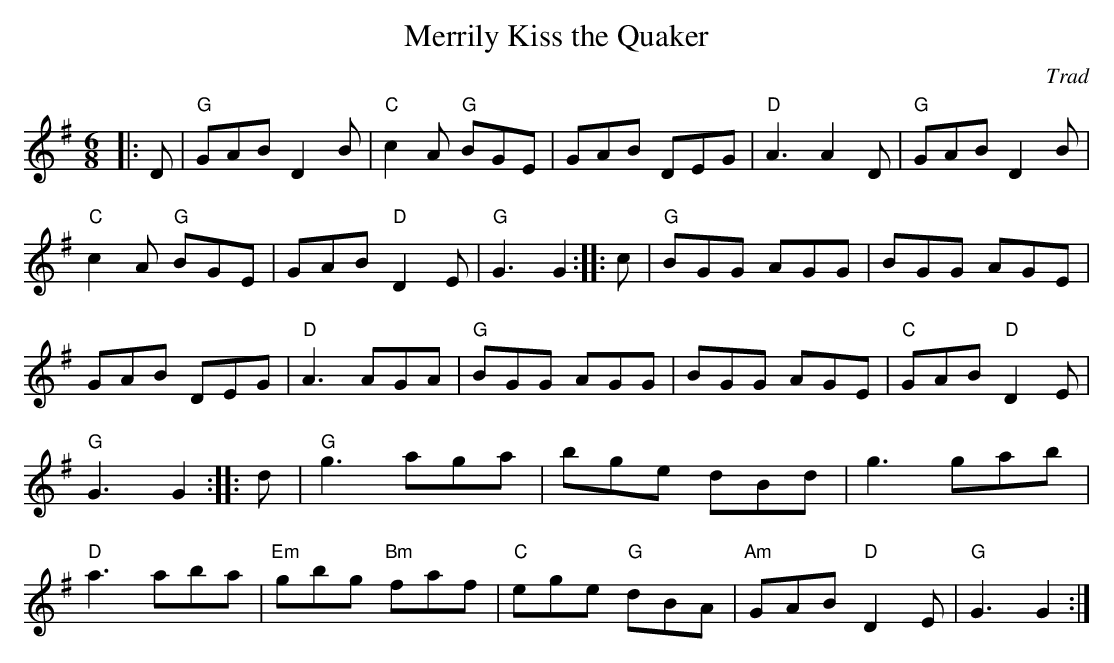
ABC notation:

X:1
T:Merrily Kiss the Quaker
C:Trad
M:6/8
L:1/8
E:12
K:G
|:D|"G"GAB D2B|"C"c2A "G"BGE|GAB DEG|"D"A3 A2D|\
"G"GAB D2B|"C"c2A "G"BGE|GAB "D"D2 E|"G"G3 G2::\
c|"G"BGG AGG|BGG AGE|GAB DEG|"D"A3 AGA|\
"G"BGG AGG|BGG AGE|"C"GAB "D"D2E|"G"G3 G2::\
d|"G"g3 aga|bge dBd|g3 gab|"D"a3 aba|\
"Em"gbg "Bm"faf|"C"ege "G"dBA|"Am"GAB "D"D2 E|"G"G3 G2:|**
